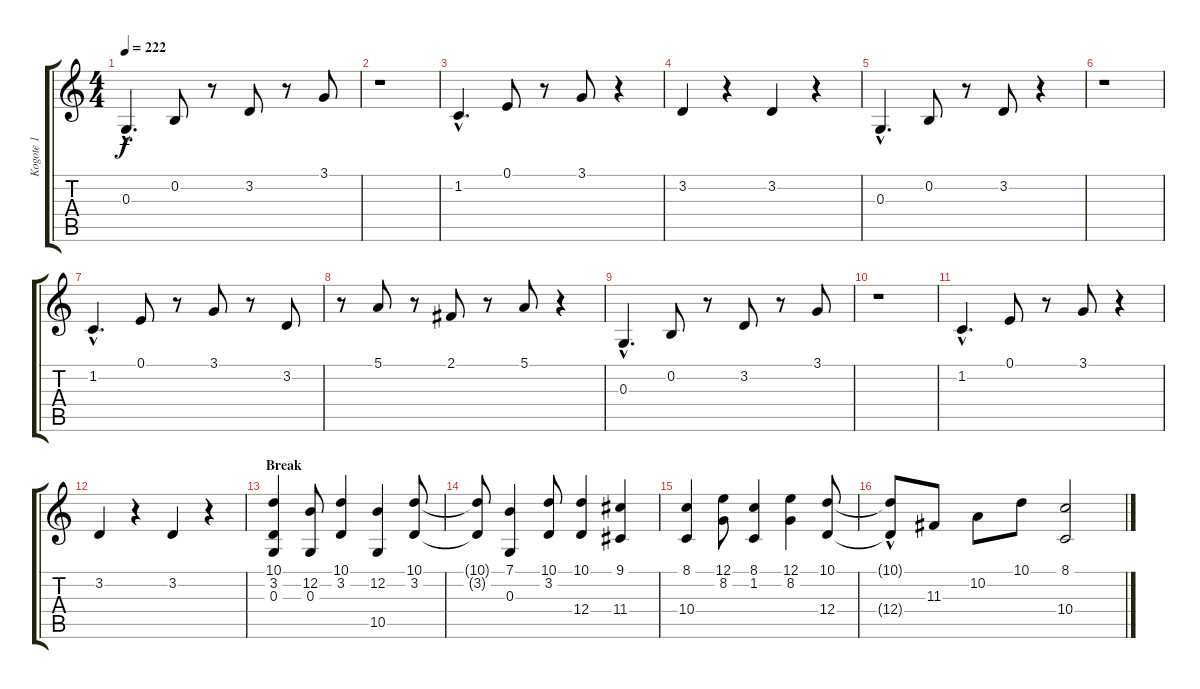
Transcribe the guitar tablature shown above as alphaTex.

\track ("Kogote 1" "Kogote 1") {instrument drawbarorgan}
\staff {score tabs}
\tuning (E4 B3 G3 D3 A2 E2) {hide}
\ts (4 4)
\tempo 222
\clef g2
\ks c
0.3{hac}.4{d dy f} 0.2.8 r.8 3.2.8 r.8 3.1.8 |
r.1 |
1.2{hac}.4{d} 0.1.8 r.8 3.1.8 r.4 |
3.2.4 r.4 3.2.4 r.4 |
0.3{hac}.4{d} 0.2.8 r.8 3.2.8 r.4 |
r.1 |
1.2{hac}.4{d} 0.1.8 r.8 3.1.8 r.8 3.2.8 |
r.8 5.1.8 r.8 2.1.8 r.8 5.1.8 r.4 |
0.3{hac}.4{d} 0.2.8 r.8 3.2.8 r.8 3.1.8 |
r.1 |
1.2{hac}.4{d} 0.1.8 r.8 3.1.8 r.4 |
3.2.4 r.4 3.2.4 r.4 |
\section ("" "Break")
(10.1 3.2 0.3).4{volume 15 instrument acousticgrandpiano} (12.2 0.3).8 (10.1 3.2).4 (12.2 10.5).4 (10.1 3.2).8 |
(10.1{t} 3.2{t}).8 (7.1 0.3).4 (10.1 3.2).8 (10.1 12.4).4 (9.1 11.4).4 |
(8.1 10.4).4 (12.1 8.2).8 (8.1 1.2).4 (12.1 8.2).4 (10.1 12.4).8 |
(10.1{hac t} 12.4{t}).8 11.3.8 10.2.8 10.1.8 (8.1 10.4).2
